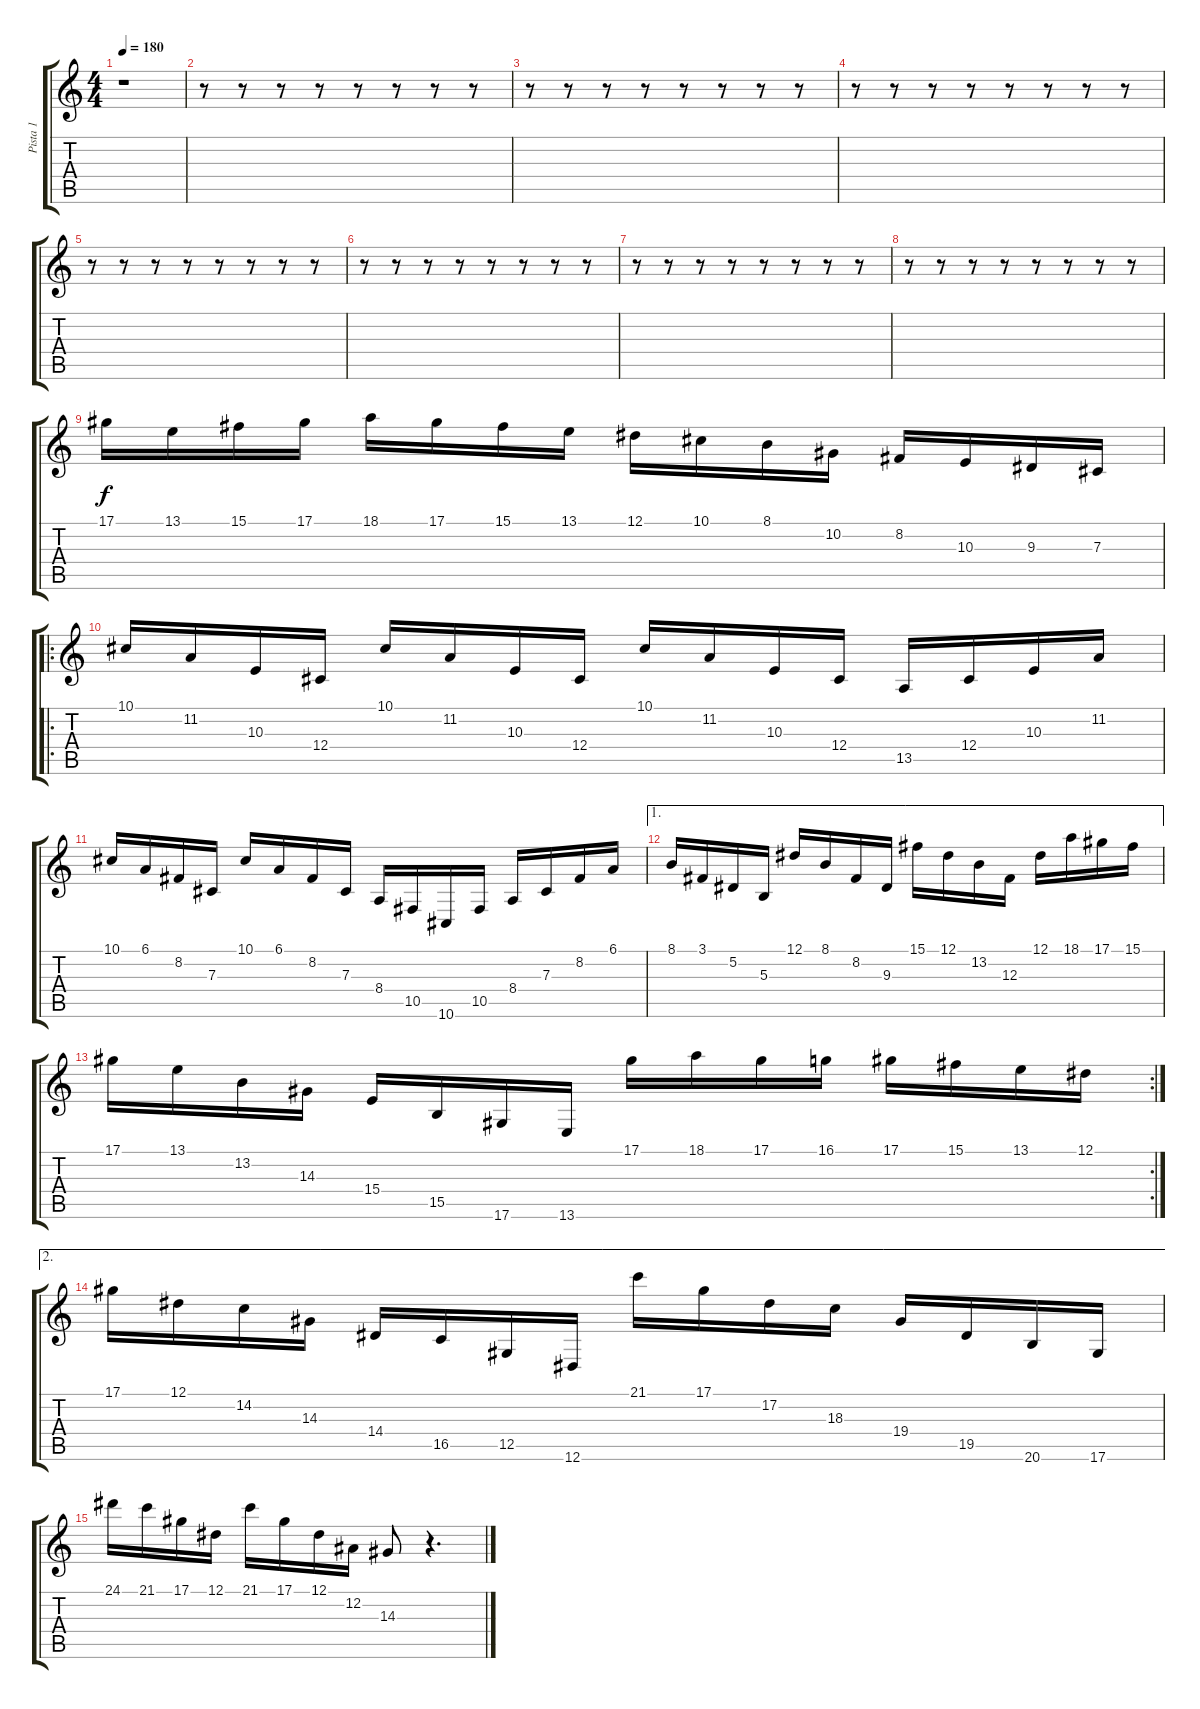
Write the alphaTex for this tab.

\track ("Pista 1" "Pista 1") {instrument acousticgrandpiano}
\staff {score tabs}
\tuning (Eb4 Bb3 Gb3 Db3 Ab2 Eb2) {hide}
\ts (4 4)
\tempo 180
\clef g2
\ks c
r.1{dy f instrument acousticgrandpiano} |
r.8 r.8 r.8 r.8 r.8 r.8 r.8 r.8 |
r.8 r.8 r.8 r.8 r.8 r.8 r.8 r.8 |
r.8 r.8 r.8 r.8 r.8 r.8 r.8 r.8 |
r.8 r.8 r.8 r.8 r.8 r.8 r.8 r.8 |
r.8 r.8 r.8 r.8 r.8 r.8 r.8 r.8 |
r.8 r.8 r.8 r.8 r.8 r.8 r.8 r.8 |
r.8 r.8 r.8 r.8 r.8 r.8 r.8 r.8 |
17.1.16 13.1.16 15.1.16 17.1.16 18.1.16 17.1.16 15.1.16 13.1.16 12.1.16 10.1.16 8.1.16 10.2.16 8.2.16 10.3.16 9.3.16 7.3.16 |
\ro
10.1.16 11.2.16 10.3.16 12.4.16 10.1.16 11.2.16 10.3.16 12.4.16 10.1.16 11.2.16 10.3.16 12.4.16 13.5.16 12.4.16 10.3.16 11.2.16 |
10.1.16 6.1.16 8.2.16 7.3.16 10.1.16 6.1.16 8.2.16 7.3.16 8.4.16 10.5.16 10.6.16 10.5.16 8.4.16 7.3.16 8.2.16 6.1.16 |
\ae 1
8.1.16 3.1.16 5.2.16 5.3.16 12.1.16 8.1.16 8.2.16 9.3.16 15.1.16 12.1.16 13.2.16 12.3.16 12.1.16 18.1.16 17.1.16 15.1.16 |
\rc 2
17.1.16 13.1.16 13.2.16 14.3.16 15.4.16 15.5.16 17.6.16 13.6.16 17.1.16 18.1.16 17.1.16 16.1.16 17.1.16 15.1.16 13.1.16 12.1.16 |
\ae 2
17.1.16 12.1.16 14.2.16 14.3.16 14.4.16 16.5.16 12.5.16 12.6.16 21.1.16 17.1.16 17.2.16 18.3.16 19.4.16 19.5.16 20.6.16 17.6.16 |
24.1.16 21.1.16 17.1.16 12.1.16 21.1.16 17.1.16 12.1.16 12.2.16 14.3.8 r.4{d}
